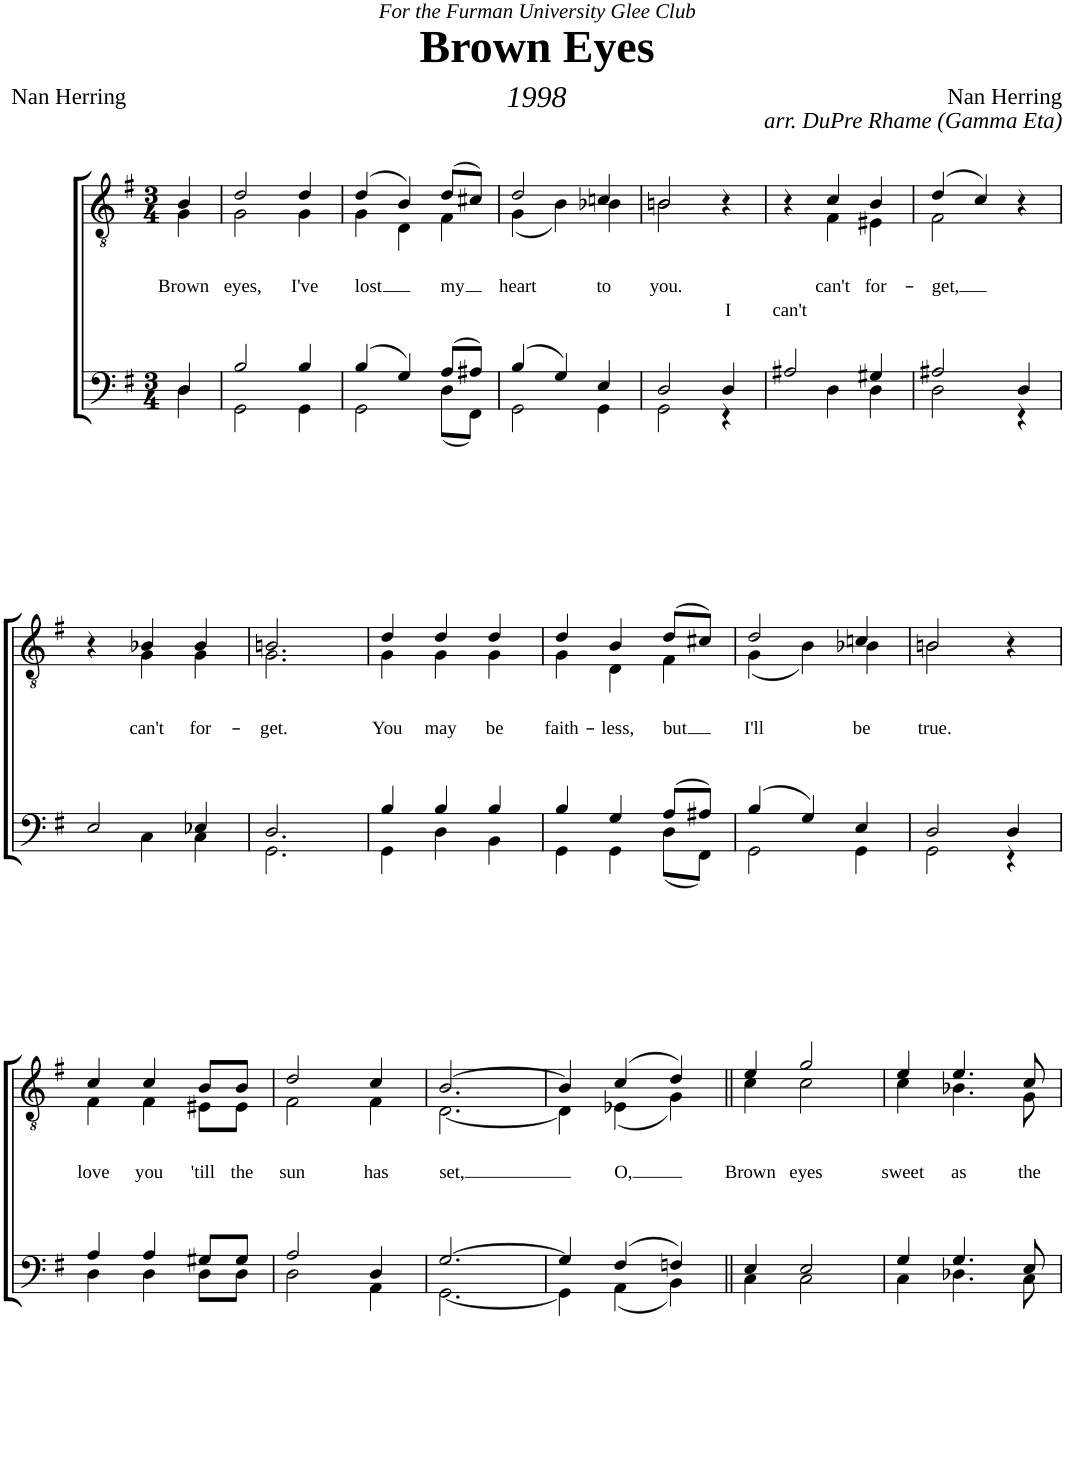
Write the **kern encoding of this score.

**kern	**text	**kern	**text
*part2	*part2	*part1	*part1
*staff2	*staff2	*staff1	*staff1
*I"Piano	*	*I"Piano	*
*I'Pno	*	*I'Pno	*
*clefF4	*	*clefGv2	*
*k[f#]	*	*k[f#]	*
*M3/4	*	*M3/4	*
=1	=1	=1	=1
*^	*	*	*
!	!	!	!	!LO:LY:b
*	*	*	*^	*
4D/	4D\	.	4B/	4G\	Brown
=2	=2	=2	=2	=2	=2
!	!	!	!	!	!LO:LY:b
2B/	2GG\	.	2d/	2G\	eyes,
!	!	!	!	!	!LO:LY:b
4B/	4GG\	.	4d/	4G\	I've
=3	=3	=3	=3	=3	=3
!	!	!	!	!	!LO:LY:b
(4B/	2GG\	.	(4d/	4G\	lost
4G/)	.	.	4B/)	4D\	.
!	!	!	!	!	!LO:LY:b
(8A/L	(8D\L	.	(8d/L	4F#\	my
8A#X/J)	8FF#\J)	.	8c#X/J)	.	.
=4	=4	=4	=4	=4	=4
!	!	!	!	!	!LO:LY:b
(4B/	2GG\	.	2d/	(4G\	heart
4G/)	.	.	.	4B\)	.
!	!	!	!	!	!LO:LY:b
4E/	4GG\	.	4cn/	4B-X\	to
=5	=5	=5	=5	=5	=5
!	!	!	!	!	!LO:LY:b
2D/	2GG\	.	2B/	2Bn\	you.
!	!	!LO:LY:a	!	!	!
4D/	4r	I	4r	4ryy	.
=6	=6	=6	=6	=6	=6
!	!	!LO:LY:a	!	!	!
2A#X/	4ryy	can't	4r	4ryy	.
!	!	!	!	!	!LO:LY:b
.	4D\	.	4c/	4F#\	can't
!	!	!	!	!	!LO:LY:b
4G#X/	4D\	.	4B/	4E#X\	for-
=7	=7	=7	=7	=7	=7
!	!	!	!	!	!LO:LY:b
2A#X/	2D\	.	(4d/	2F#\	-get,
.	.	.	4c/)	.	.
4D/	4r	.	4r	4ryy	.
!!LO:LB:g=z	!!
=8	=8	=8	=8	=8	=8
2E/	4ryy	.	4r	4ryy	.
!	!	!	!	!	!LO:LY:b
.	4C\	.	4B-X/	4G\	can't
!	!	!	!	!	!LO:LY:b
4E-X/	4C\	.	4B-/	4G\	for-
=9	=9	=9	=9	=9	=9
!	!	!	!	!	!LO:LY:b
2.D/	2.GG\	.	2.Bn/	2.G\	-get.
=10	=10	=10	=10	=10	=10
!	!	!	!	!	!LO:LY:b
4B/	4GG\	.	4d/	4G\	You
!	!	!	!	!	!LO:LY:b
4B/	4D\	.	4d/	4G\	may
!	!	!	!	!	!LO:LY:b
4B/	4BB\	.	4d/	4G\	be
=11	=11	=11	=11	=11	=11
!	!	!	!	!	!LO:LY:b
4B/	4GG\	.	4d/	4G\	faith-
!	!	!	!	!	!LO:LY:b
4G/	4GG\	.	4B/	4D\	-less,
!	!	!	!	!	!LO:LY:b
(8A/L	(8D\L	.	(8d/L	4F#\	but
8A#X/J)	8FF#\J)	.	8c#X/J)	.	.
=12	=12	=12	=12	=12	=12
!	!	!	!	!	!LO:LY:b
(4B/	2GG\	.	2d/	(4G\	I'll
4G/)	.	.	.	4B\)	.
!	!	!	!	!	!LO:LY:b
4E/	4GG\	.	4cn/	4B-X\	be
=13	=13	=13	=13	=13	=13
!	!	!	!	!	!LO:LY:b
2D/	2GG\	.	2B/	2Bn\	true.
4D/	4r	.	4r	4ryy	.
!!LO:LB:g=z	!!
=14	=14	=14	=14	=14	=14
!	!	!	!	!	!LO:LY:b
4A/	4D\	.	4c/	4F#\	love
!	!	!	!	!	!LO:LY:b
4A/	4D\	.	4c/	4F#\	you
!	!	!	!	!	!LO:LY:b
8G#X/L	8D\L	.	8B/L	8E#X\L	'till
!	!	!	!	!	!LO:LY:b
8G#/J	8D\J	.	8B/J	8E#\J	the
=15	=15	=15	=15	=15	=15
!	!	!	!	!	!LO:LY:b
2A/	2D\	.	2d/	2F#\	sun
!	!	!	!	!	!LO:LY:b
4D/	4AA\	.	4c/	4F#\	has
=16	=16	=16	=16	=16	=16
!	!	!	!	!	!LO:LY:b
[2.G/	[2.GG\	.	[2.B/	[2.D\	set,
=17	=17	=17	=17	=17	=17
4G/]	4GG\]	.	4B/]	4D\]	.
!	!	!	!	!	!LO:LY:b
(4F#/	(4AA\	.	(4c/	(4E-X\	O,
4Fn/)	4BB\)	.	4d/)	4G\)	.
=18||	=18||	=18||	=18||	=18||	=18||
!	!	!	!	!	!LO:LY:b
4E/	4C\	.	4e/	4c\	Brown
!	!	!	!	!	!LO:LY:b
2E/	2C\	.	2g/	2c\	eyes
=19	=19	=19	=19	=19	=19
!	!	!	!	!	!LO:LY:b
4G/	4C\	.	4e/	4c\	sweet
!	!	!	!	!	!LO:LY:b
4.G/	4.D-X\	.	4.e/	4.B-X\	as
!	!	!	!	!	!LO:LY:b
8E/	8C\	.	8c/	8G\	the
*v	*v	*	*	*	*
*	*	*v	*v	*
=	=	=	=
*-	*-	*-	*-
